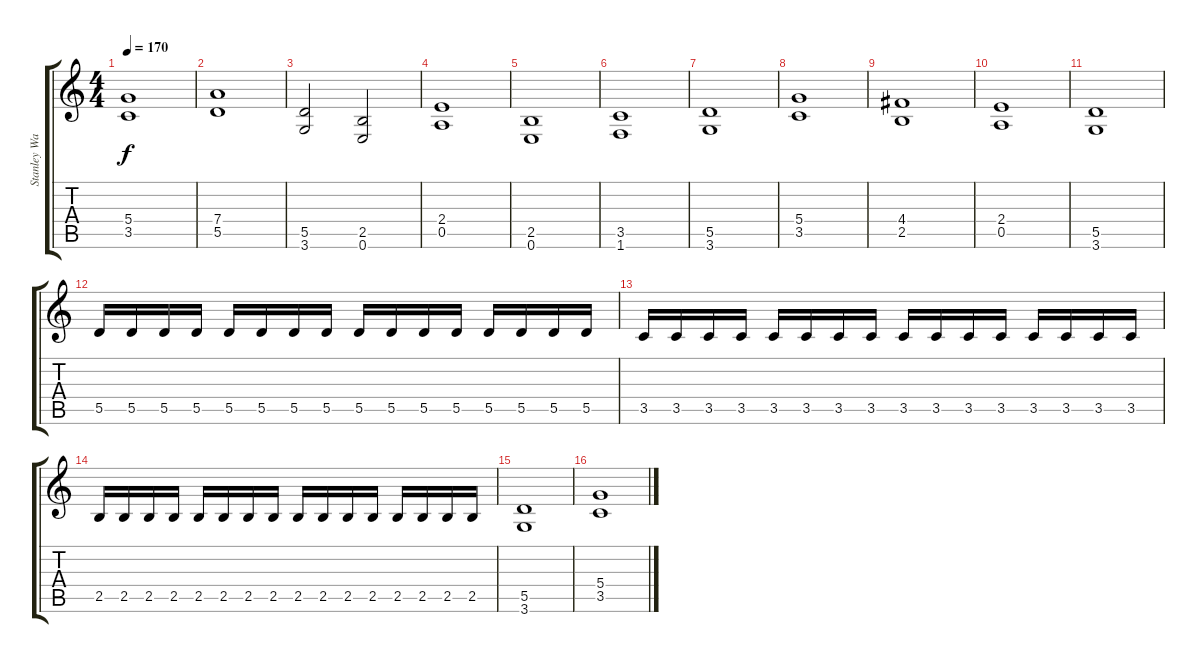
\track ("Stanley Wagner" "Stanley Wa") {instrument overdrivenguitar}
\staff {score tabs}
\tuning (E4 B3 G3 D3 A2 E2) {hide}
\ts (4 4)
\tempo 170
\clef g2
\ks c
(5.4 3.5).1{dy f} |
(7.4 5.5).1 |
(5.5 3.6).2 (2.5 0.6).2 |
(2.4 0.5).1 |
(2.5 0.6).1 |
(3.5 1.6).1 |
(5.5 3.6).1 |
(5.4 3.5).1 |
(4.4 2.5).1 |
(2.4 0.5).1 |
(5.5 3.6).1 |
5.5.16 5.5.16 5.5.16 5.5.16 5.5.16 5.5.16 5.5.16 5.5.16 5.5.16 5.5.16 5.5.16 5.5.16 5.5.16 5.5.16 5.5.16 5.5.16 |
3.5.16 3.5.16 3.5.16 3.5.16 3.5.16 3.5.16 3.5.16 3.5.16 3.5.16 3.5.16 3.5.16 3.5.16 3.5.16 3.5.16 3.5.16 3.5.16 |
2.5.16 2.5.16 2.5.16 2.5.16 2.5.16 2.5.16 2.5.16 2.5.16 2.5.16 2.5.16 2.5.16 2.5.16 2.5.16 2.5.16 2.5.16 2.5.16 |
(5.5 3.6).1 |
(5.4 3.5).1
